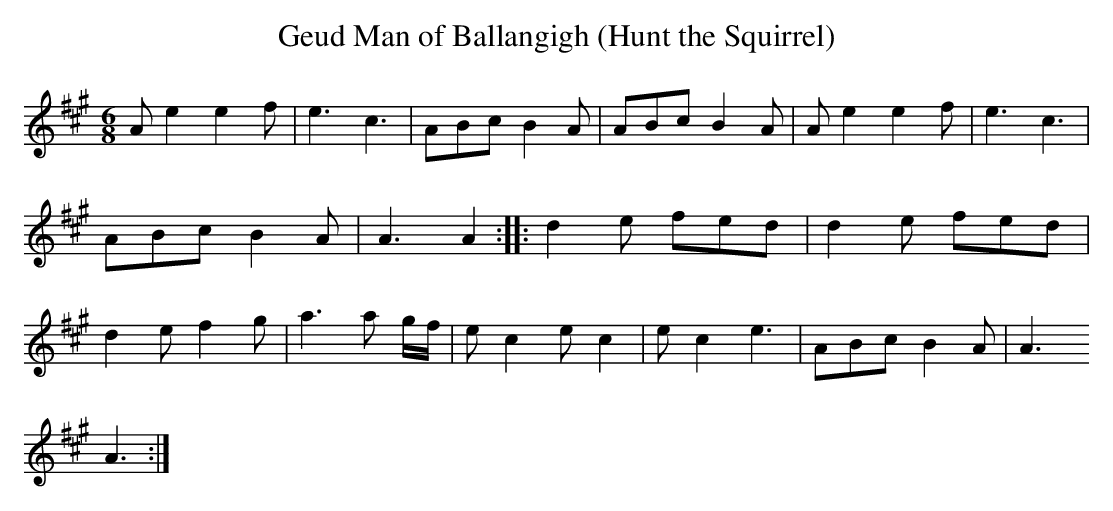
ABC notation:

X:1
T:Geud Man of Ballangigh (Hunt the Squirrel)
M:6/8
L:1/8
K:A
A e2 e2 f|e3 c3|ABc B2 A|ABc B2 A|A e2 e2 f|e3 c3|ABc B2 A| A3 A2::\
d2 e fed| d2 e fed| d2 e f2 g|a3 a g/2f/2|e c2 e c2|e c2 e3|ABc B2 A| A3
 A3:|
